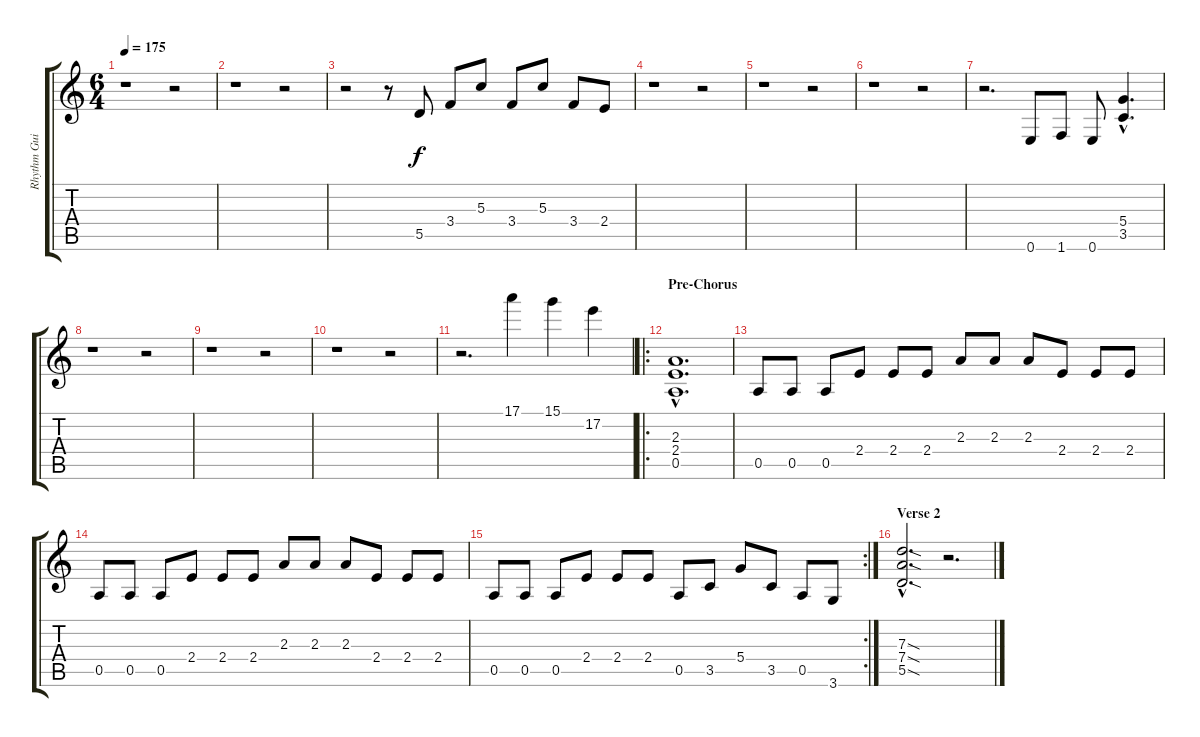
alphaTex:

\track ("Rhythm Guitar" "Rhythm Gui") {instrument distortionguitar}
\staff {score tabs}
\tuning (E4 B3 G3 D3 A2 E2) {hide}
\ts (6 4)
\tempo 175
\clef g2
\ks c
r.1{dy f} r.2 |
r.1 r.2 |
r.2 r.8 5.5.8 3.4.8 5.3.8 3.4.8 5.3.8 3.4.8 2.4.8 |
r.1 r.2 |
r.1 r.2 |
r.1 r.2 |
r.2{d} 0.6.8 1.6.8 0.6.8 (5.4{hac} 3.5{hac}).4{d} |
r.1 r.2 |
r.1 r.2 |
r.1 r.2 |
r.2{d} 17.1.4 15.1.4 17.2.4 |
\ro
\section ("" "Pre-Chorus")
(2.3{hac} 2.4{hac} 0.5{hac}).1{d} |
0.5.8 0.5.8 0.5.8 2.4.8 2.4.8 2.4.8 2.3.8 2.3.8 2.3.8 2.4.8 2.4.8 2.4.8 |
0.5.8 0.5.8 0.5.8 2.4.8 2.4.8 2.4.8 2.3.8 2.3.8 2.3.8 2.4.8 2.4.8 2.4.8 |
\rc 2
0.5.8 0.5.8 0.5.8 2.4.8 2.4.8 2.4.8 0.5.8 3.5.8 5.4.8 3.5.8 0.5.8 3.6.8 |
\section ("" "Verse 2")
(7.3{sod hac} 7.4{sod hac} 5.5{sod hac}).2{d} r.2{d}
